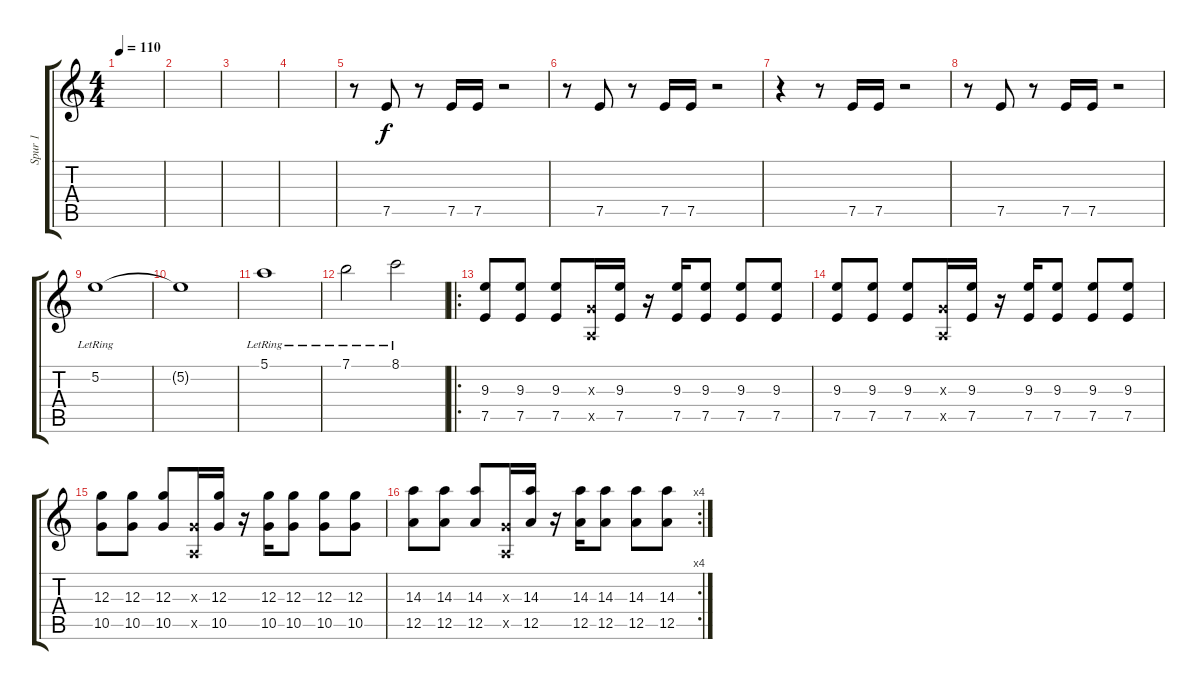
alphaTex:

\track ("Spur 1" "Spur 1") {instrument electricguitarclean}
\staff {score tabs}
\tuning (E4 B3 G3 D3 A2 E2) {hide}
\ts (4 4)
\tempo 110
\clef g2
\ks c
|
|
|
|
r.8 7.5.8 r.8 7.5.16 7.5.16 r.2 |
r.8 7.5.8 r.8 7.5.16 7.5.16 r.2 |
r.4 r.8 7.5.16 7.5.16 r.2 |
r.8 7.5.8 r.8 7.5.16 7.5.16 r.2 |
5.2{lr}.1{instrument pad3polysynth} |
5.2{t}.1 |
5.1{lr}.1 |
7.1{lr}.2 8.1{lr}.2 |
\ro
(9.3 7.5).8{instrument electricguitarclean} (9.3 7.5).8 (9.3 7.5).8 (0.3{x} 0.5{x}).16 (9.3 7.5).16 r.16 (9.3 7.5).16 (9.3 7.5).8 (9.3 7.5).8 (9.3 7.5).8 |
(9.3 7.5).8 (9.3 7.5).8 (9.3 7.5).8 (0.3{x} 0.5{x}).16 (9.3 7.5).16 r.16 (9.3 7.5).16 (9.3 7.5).8 (9.3 7.5).8 (9.3 7.5).8 |
(12.3 10.5).8 (12.3 10.5).8 (12.3 10.5).8 (0.3{x} 0.5{x}).16 (12.3 10.5).16 r.16 (12.3 10.5).16 (12.3 10.5).8 (12.3 10.5).8 (12.3 10.5).8 |
\rc 4
(14.3 12.5).8 (14.3 12.5).8 (14.3 12.5).8 (0.3{x} 0.5{x}).16 (14.3 12.5).16 r.16 (14.3 12.5).16 (14.3 12.5).8 (14.3 12.5).8 (14.3 12.5).8
